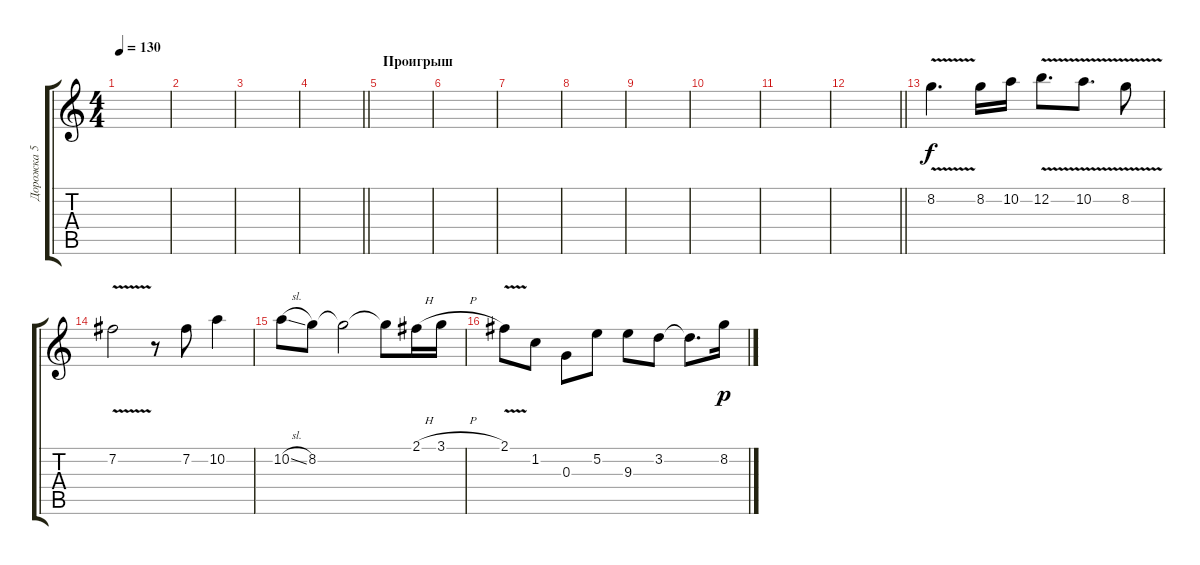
\track ("Дорожка 5" "Дорожка 5") {instrument acousticguitarsteel}
\staff {score tabs}
\tuning (E4 B3 G3 D3 A2 E2) {hide}
\ts (4 4)
\tempo 130
\clef g2
\ks c
|
|
|
\barLineRight lightlight
|
\section ("" "Проигрыш")
|
|
|
|
|
|
|
\barLineRight lightlight
|
8.2{v}.4{d dy f} 8.2.16 10.2.16 12.2{v}.8{d} 10.2{v}.8{d} 8.2{v}.8 |
7.2{v}.2 r.8 7.2.8 10.2.4 |
10.2{sl}.8 8.2.8 8.2{t}.2 8.2{t}.8 2.1{h}.16 3.1{h}.16 |
2.1{v}.8 1.2.8 0.3.8 5.2.8 9.3.8 3.2.8 3.2{t}.8{d} 8.2.16{dy p}
